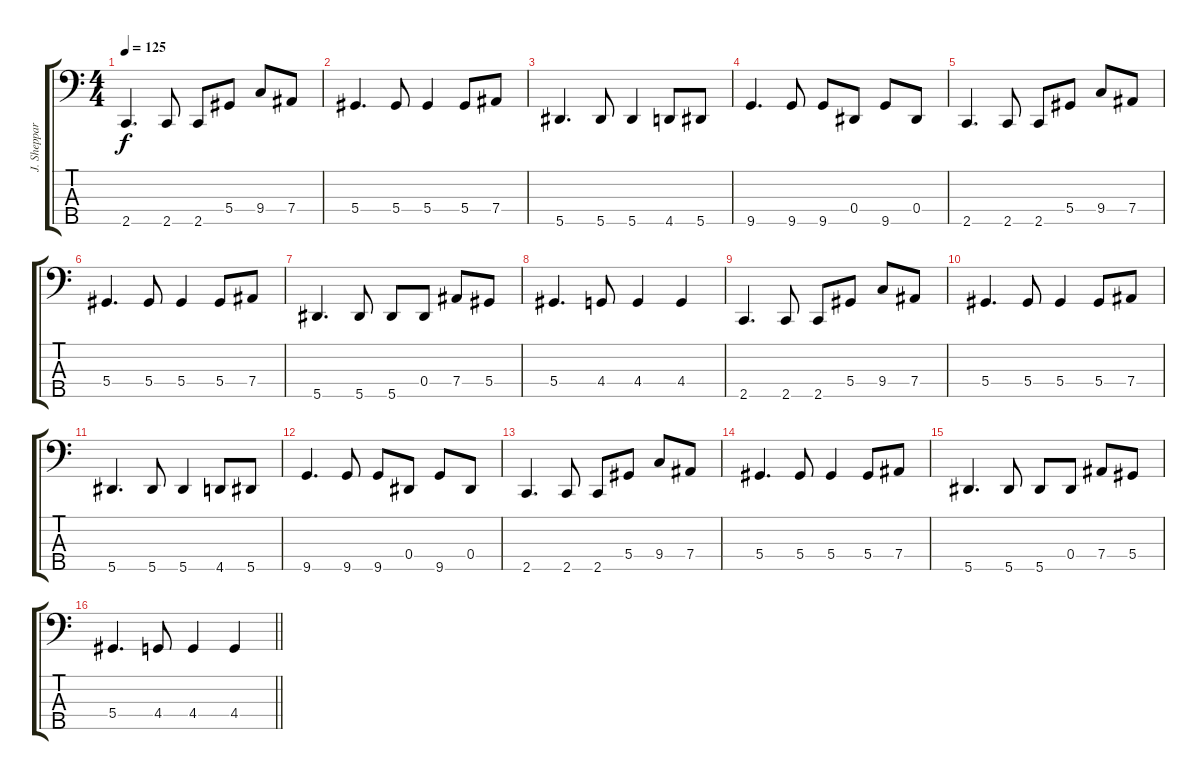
\track ("J. Sheppard (Bass)" "J. Sheppar") {instrument electricbassfinger}
\staff {score tabs}
\tuning (Gb2 Db2 Ab1 Eb1 Bb0) {hide}
\ts (4 4)
\tempo 125
\clef f4
\ks c
2.5.4{d dy f instrument electricbassfinger} 2.5.8 2.5.8 5.4.8 9.4.8 7.4.8 |
5.4.4{d} 5.4.8 5.4.4 5.4.8 7.4.8 |
5.5.4{d} 5.5.8 5.5.4 4.5.8 5.5.8 |
9.5.4{d} 9.5.8 9.5.8 0.4.8 9.5.8 0.4.8 |
2.5.4{d} 2.5.8 2.5.8 5.4.8 9.4.8 7.4.8 |
5.4.4{d} 5.4.8 5.4.4 5.4.8 7.4.8 |
5.5.4{d} 5.5.8 5.5.8 0.4.8 7.4.8 5.4.8 |
5.4.4{d} 4.4.8 4.4.4 4.4.4 |
2.5.4{d} 2.5.8 2.5.8 5.4.8 9.4.8 7.4.8 |
5.4.4{d} 5.4.8 5.4.4 5.4.8 7.4.8 |
5.5.4{d} 5.5.8 5.5.4 4.5.8 5.5.8 |
9.5.4{d} 9.5.8 9.5.8 0.4.8 9.5.8 0.4.8 |
2.5.4{d} 2.5.8 2.5.8 5.4.8 9.4.8 7.4.8 |
5.4.4{d} 5.4.8 5.4.4 5.4.8 7.4.8 |
5.5.4{d} 5.5.8 5.5.8 0.4.8 7.4.8 5.4.8 |
\barLineRight lightlight
5.4.4{d} 4.4.8 4.4.4 4.4.4
